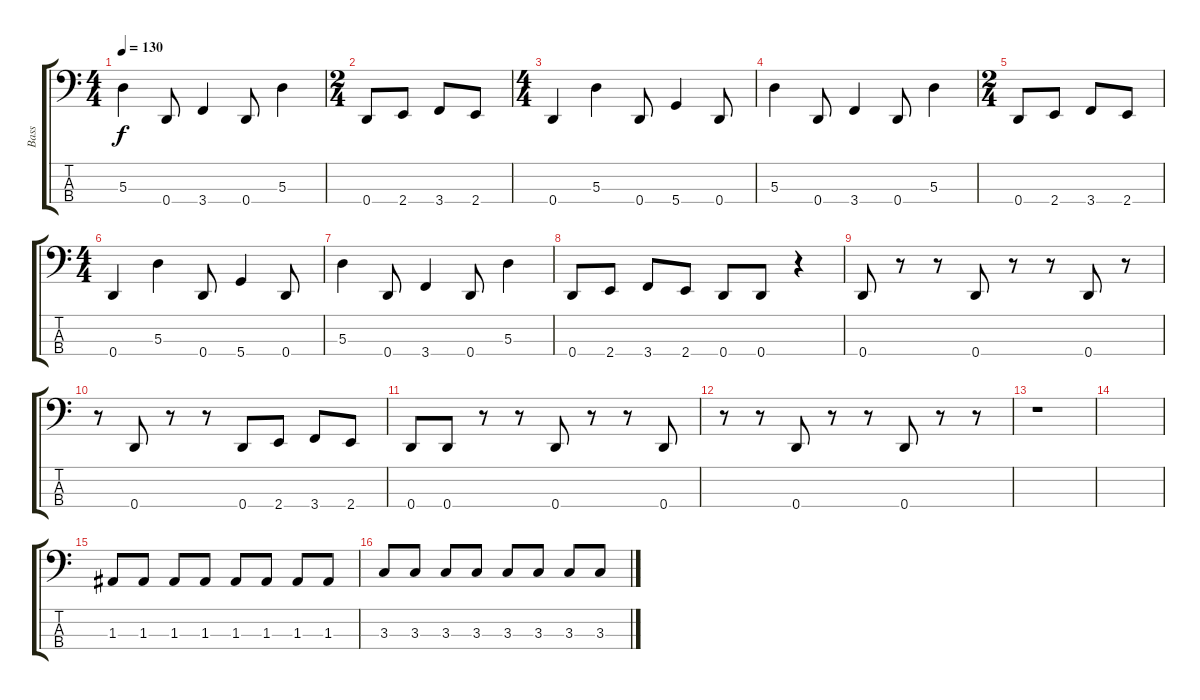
\track ("Bass" "Bass") {instrument electricbassfinger}
\staff {score tabs}
\tuning (G2 D2 A1 D1) {hide}
\ts (4 4)
\tempo 130
\clef f4
\ks c
5.3.4{dy f} 0.4.8 3.4.4 0.4.8 5.3.4 |
\ts (2 4)
0.4.8 2.4.8 3.4.8 2.4.8 |
\ts (4 4)
0.4.4 5.3.4 0.4.8 5.4.4 0.4.8 |
5.3.4 0.4.8 3.4.4 0.4.8 5.3.4 |
\ts (2 4)
0.4.8 2.4.8 3.4.8 2.4.8 |
\ts (4 4)
0.4.4 5.3.4 0.4.8 5.4.4 0.4.8 |
5.3.4 0.4.8 3.4.4 0.4.8 5.3.4 |
0.4.8 2.4.8 3.4.8 2.4.8 0.4.8 0.4.8 r.4 |
0.4.8 r.8 r.8 0.4.8 r.8 r.8 0.4.8 r.8 |
r.8 0.4.8 r.8 r.8 0.4.8 2.4.8 3.4.8 2.4.8 |
0.4.8 0.4.8 r.8 r.8 0.4.8 r.8 r.8 0.4.8 |
r.8 r.8 0.4.8 r.8 r.8 0.4.8 r.8 r.8 |
r.1 |
|
1.3.8 1.3.8 1.3.8 1.3.8 1.3.8 1.3.8 1.3.8 1.3.8 |
3.3.8 3.3.8 3.3.8 3.3.8 3.3.8 3.3.8 3.3.8 3.3.8
